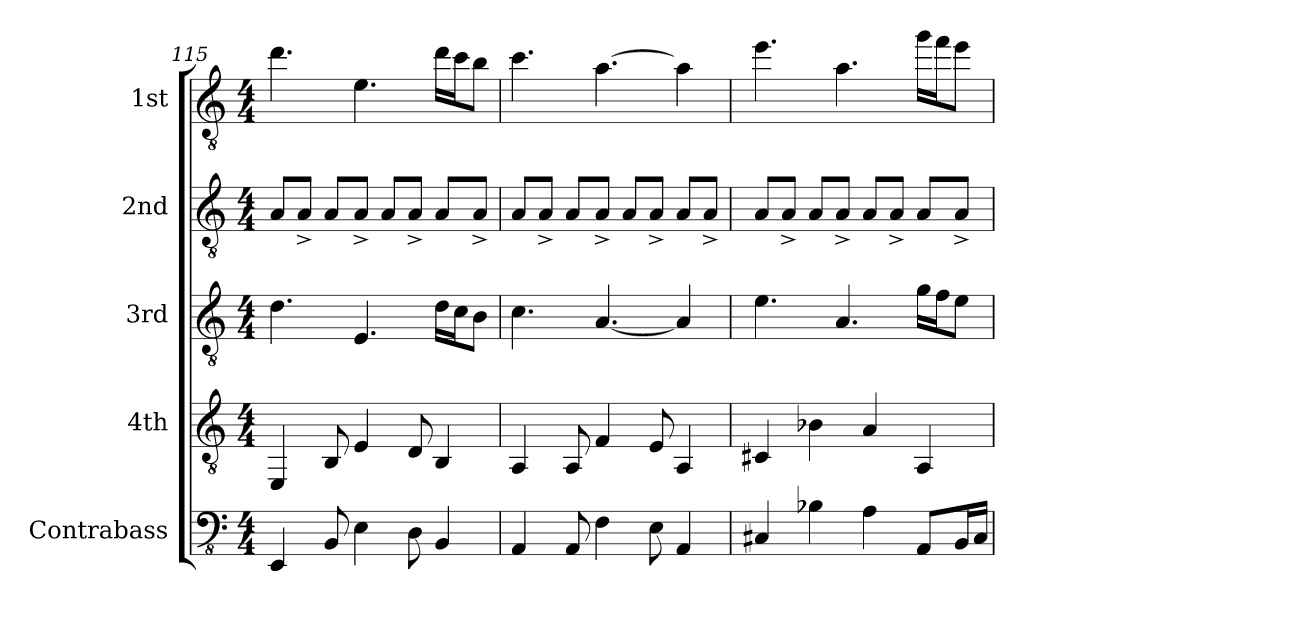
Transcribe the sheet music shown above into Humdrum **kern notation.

**kern	**kern	**kern	**kern	**kern
*part5	*part4	*part3	*part2	*part1
*staff5	*staff4	*staff3	*staff2	*staff1
*I"Contrabass	*I"4th	*I"3rd	*I"2nd	*I"1st
*I'C.B	*	*	*	*
*clefFv4	*clefGv2	*clefGv2	*clefGv2	*clefGv2
*k[]	*k[]	*k[]	*k[]	*k[]
*M4/4	*M4/4	*M4/4	*M4/4	*M4/4
=115	=115	=115	=115	=115
4EEE/	4EE/	4.d\	8A/L	4.dd\
.	.	.	8A^/J	.
8BBB/	8BB/	.	8A/L	.
4EE\	4E/	4.E/	8A^/J	4.e\
.	.	.	8A/L	.
8DD\	8D/	.	8A^/J	.
4BBB/	4BB/	16d\LL	8A/L	16dd\LL
.	.	16c\J	.	16cc\J
.	.	8B\J	8A^/J	8b\J
=116	=116	=116	=116	=116
4AAA/	4AA/	4.c\	8A/L	4.cc\
.	.	.	8A^/J	.
8AAA/	8AA/	.	8A/L	.
4FF\	4F/	[4.A/	8A^/J	[4.a\
.	.	.	8A/L	.
8EE\	8E/	.	8A^/J	.
4AAA/	4AA/	4A/]	8A/L	4a\]
.	.	.	8A^/J	.
=117	=117	=117	=117	=117
4CC#X/	4C#X/	4.e\	8A/L	4.ee\
.	.	.	8A^/J	.
4BB-X\	4B-X\	.	8A/L	.
.	.	4.A/	8A^/J	4.a\
4AA\	4A/	.	8A/L	.
.	.	.	8A^/J	.
8AAA/L	4AA/	16g\LL	8A/L	16gg\LL
.	.	16f\J	.	16ff\J
16BBB/L	.	8e\J	8A^/J	8ee\J
16CC#/JJ	.	.	.	.
=	=	=	=	=
*-	*-	*-	*-	*-
